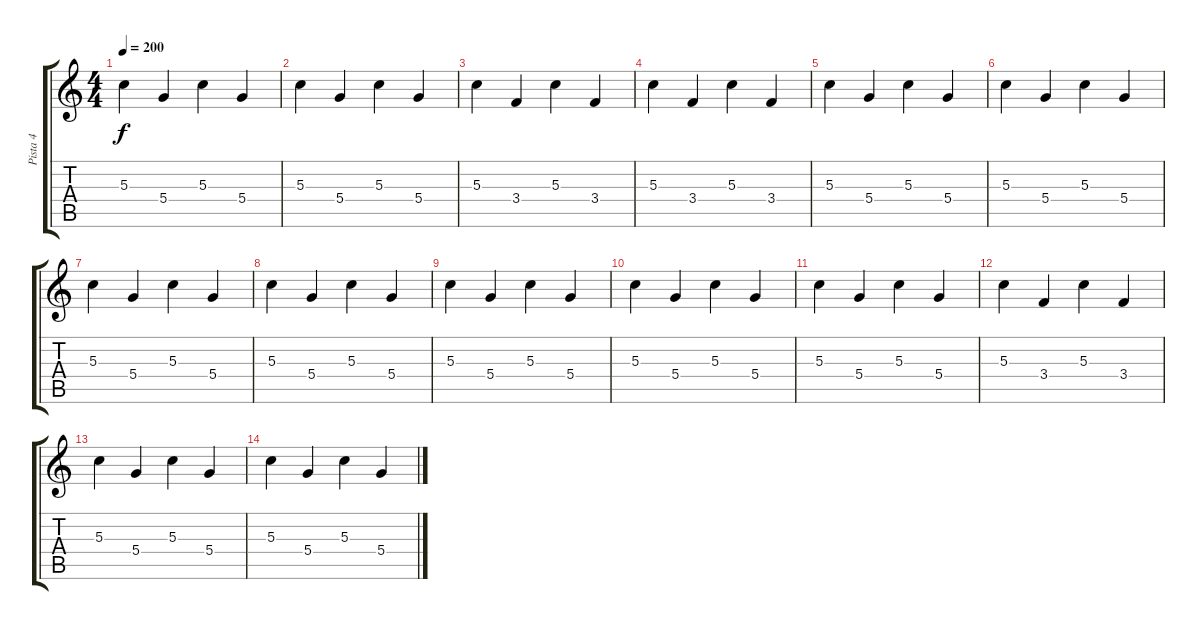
\track ("Pista 4" "Pista 4") {instrument distortionguitar}
\staff {score tabs}
\tuning (E4 B3 G3 D3 A2 E2) {hide}
\ts (4 4)
\tempo 200
\clef g2
\ks c
5.3.4{dy f} 5.4.4 5.3.4 5.4.4 |
5.3.4 5.4.4 5.3.4 5.4.4 |
5.3.4 3.4.4 5.3.4 3.4.4 |
5.3.4 3.4.4 5.3.4 3.4.4 |
5.3.4 5.4.4 5.3.4 5.4.4 |
5.3.4 5.4.4 5.3.4 5.4.4 |
5.3.4 5.4.4 5.3.4 5.4.4 |
5.3.4 5.4.4 5.3.4 5.4.4 |
5.3.4 5.4.4 5.3.4 5.4.4 |
5.3.4 5.4.4 5.3.4 5.4.4 |
5.3.4 5.4.4 5.3.4 5.4.4 |
5.3.4 3.4.4 5.3.4 3.4.4 |
5.3.4 5.4.4 5.3.4 5.4.4 |
5.3.4 5.4.4 5.3.4 5.4.4
